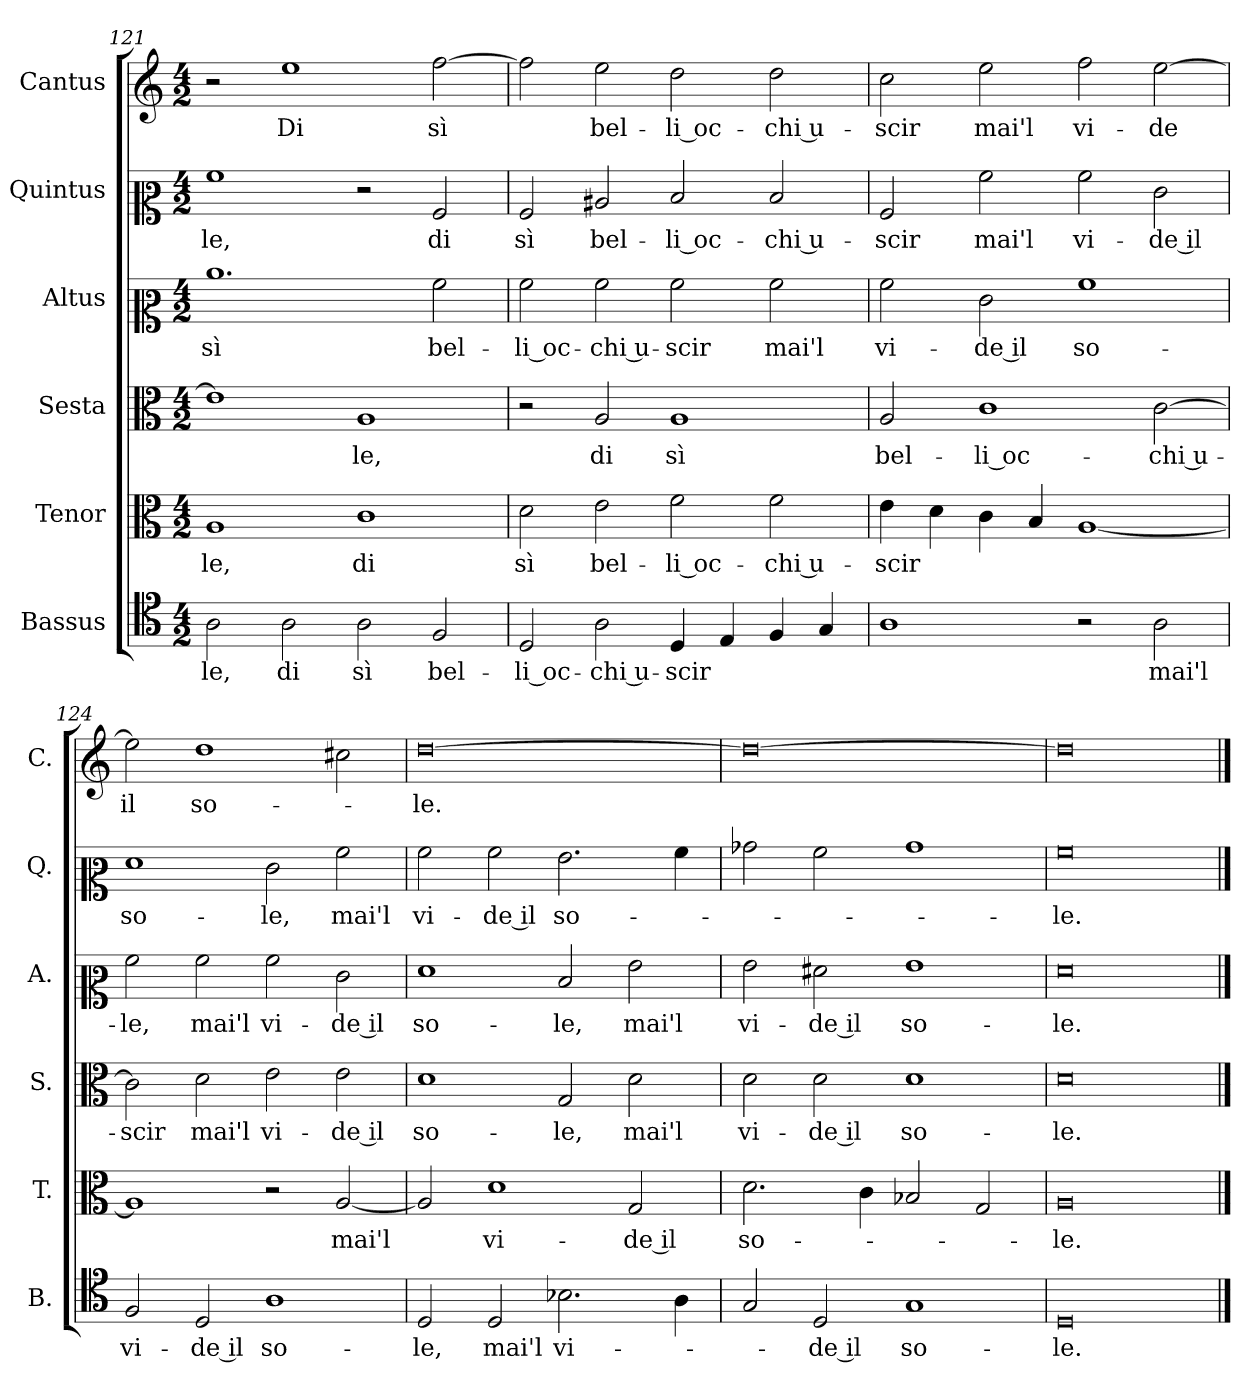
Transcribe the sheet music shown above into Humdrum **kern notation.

**kern	**text	**kern	**text	**kern	**text	**kern	**text	**kern	**text	**kern	**text
*part6	*part6	*part5	*part5	*part4	*part4	*part3	*part3	*part2	*part2	*part1	*part1
*staff6	*staff6	*staff5	*staff5	*staff4	*staff4	*staff3	*staff3	*staff2	*staff2	*staff1	*staff1
*I"Bassus	*	*I"Tenor	*	*I"Sesta	*	*I"Altus	*	*I"Quintus	*	*I"Cantus	*
*I'B.	*	*I'T.	*	*I'S.	*	*I'A.	*	*I'Q.	*	*I'C.	*
!!LO:LB:g=z
*clefC4	*	*clefC3	*	*clefC3	*	*clefC2	*	*clefC2	*	*clefG2	*
*k[]	*	*k[]	*	*k[]	*	*k[]	*	*k[]	*	*k[]	*
*M4/2	*	*M4/2	*	*M4/2	*	*M4/2	*	*M4/2	*	*M4/2	*
=121	=121	=121	=121	=121	=121	=121	=121	=121	=121	=121	=121
2A\	-le,	1A	-le,	1e]	.	1.cc	sì	1a	-le,	2r	.
2A\	di	.	.	.	.	.	.	.	.	1ee	Di
2A\	sì	1c	di	1A	-le,	.	.	2r	.	.	.
2F/	bel-	.	.	.	.	2a\	bel-	2A/	di	[2ff\	sì
=122	=122	=122	=122	=122	=122	=122	=122	=122	=122	=122	=122
2D/	-li oc-	2d\	sì	2r	.	2a\	-li oc-	2A/	sì	2ff\]	.
2A\	-chi u-	2e\	bel-	2A/	di	2a\	-chi u-	2c#X/	bel-	2ee\	bel-
4D/	-scir	2f\	-li oc-	1A	sì	2a\	-scir	2d/	-li oc-	2dd\	-li oc-
4E/	.	.	.	.	.	.	.	.	.	.	.
4F/	.	2f\	-chi u-	.	.	2a\	mai'l	2d/	-chi u-	2dd\	-chi u-
4G/	.	.	.	.	.	.	.	.	.	.	.
=123	=123	=123	=123	=123	=123	=123	=123	=123	=123	=123	=123
1A	.	4e\	-scir	2A/	bel-	2a\	vi-	2A/	-scir	2cc\	-scir
.	.	4d\	.	.	.	.	.	.	.	.	.
.	.	4c\	.	1c	-li oc-	2e\	-de il	2a\	mai'l	2ee\	mai'l
.	.	4B/	.	.	.	.	.	.	.	.	.
2r	.	[1A	.	.	.	1a	so-	2a\	vi-	2ff\	vi-
2A\	mai'l	.	.	[2c\	-chi u-	.	.	2e\	-de il	[2ee\	-de
=124	=124	=124	=124	=124	=124	=124	=124	=124	=124	=124	=124
2F/	vi-	1A]	.	2c\]	-scir	2a\	-le,	1f	so-	2ee\]	il
2D/	-de il	.	.	2d\	mai'l	2a\	mai'l	.	.	1dd	so-
1A	so-	2r	.	2e\	vi-	2a\	vi-	2e\	-le,	.	.
.	.	[2A/	mai'l	2e\	-de il	2e\	-de il	2a\	mai'l	2cc#X\	.
=125	=125	=125	=125	=125	=125	=125	=125	=125	=125	=125	=125
2D/	-le,	2A/]	.	1d	so-	1f	so-	2a\	vi-	[0dd	-le.
2D/	mai'l	1d	vi-	.	.	.	.	2a\	-de il	.	.
2.B-X\	vi-	.	.	2G/	-le,	2d/	-le,	2.g\	so-	.	.
.	.	2G/	-de il	2d\	mai'l	2g\	mai'l	.	.	.	.
4A\	.	.	.	.	.	.	.	4a\	.	.	.
!!LO:PB:g=z
=126	=126	=126	=126	=126	=126	=126	=126	=126	=126	=126	=126
2G/	.	2.d\	so-	2d\	vi-	2g\	vi-	2b-X\	.	0dd_	.
2D/	-de il	.	.	2d\	-de il	2f#X\	-de il	2a\	.	.	.
.	.	4c\	.	.	.	.	.	.	.	.	.
1G	so-	2B-X/	.	1d	so-	1g	so-	1b-	.	.	.
.	.	2G/	.	.	.	.	.	.	.	.	.
=127	=127	=127	=127	=127	=127	=127	=127	=127	=127	=127	=127
0D	-le.	0A	-le.	0d	-le.	0f	-le.	0a	-le.	0dd]	.
==	==	==	==	==	==	==	==	==	==	==	==
*-	*-	*-	*-	*-	*-	*-	*-	*-	*-	*-	*-
